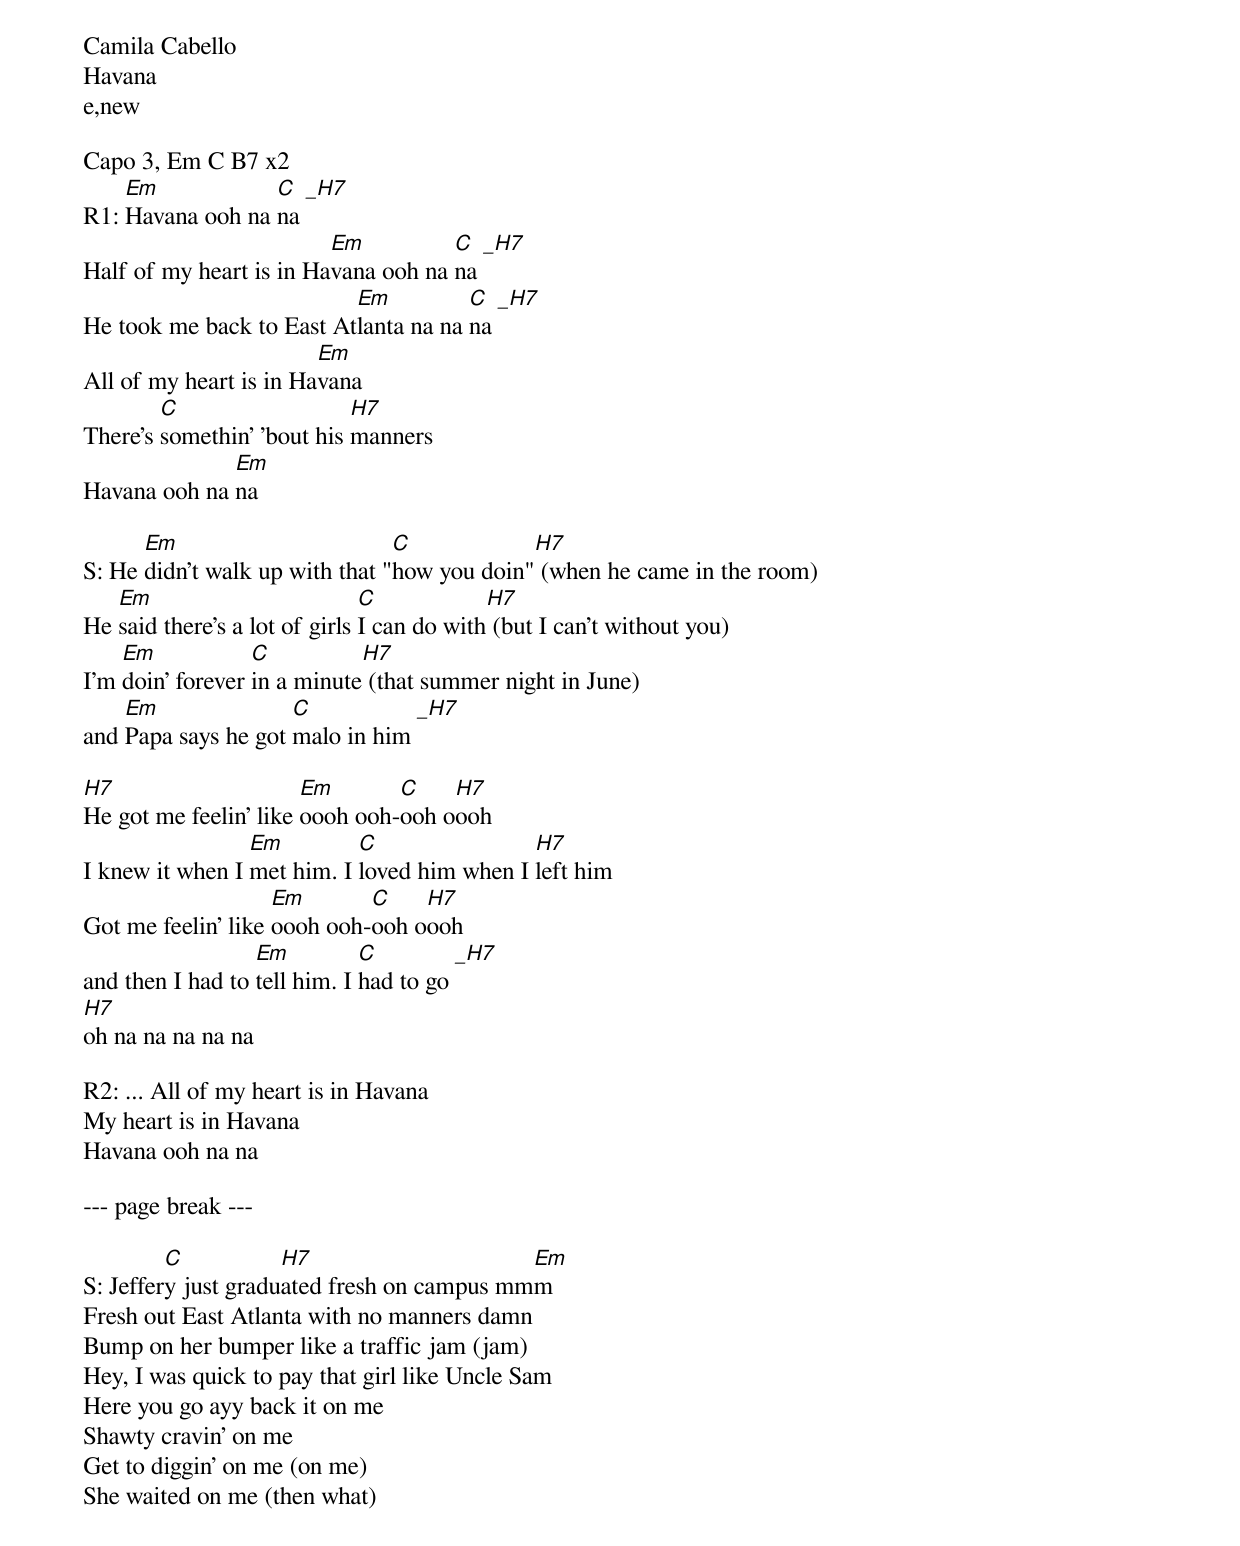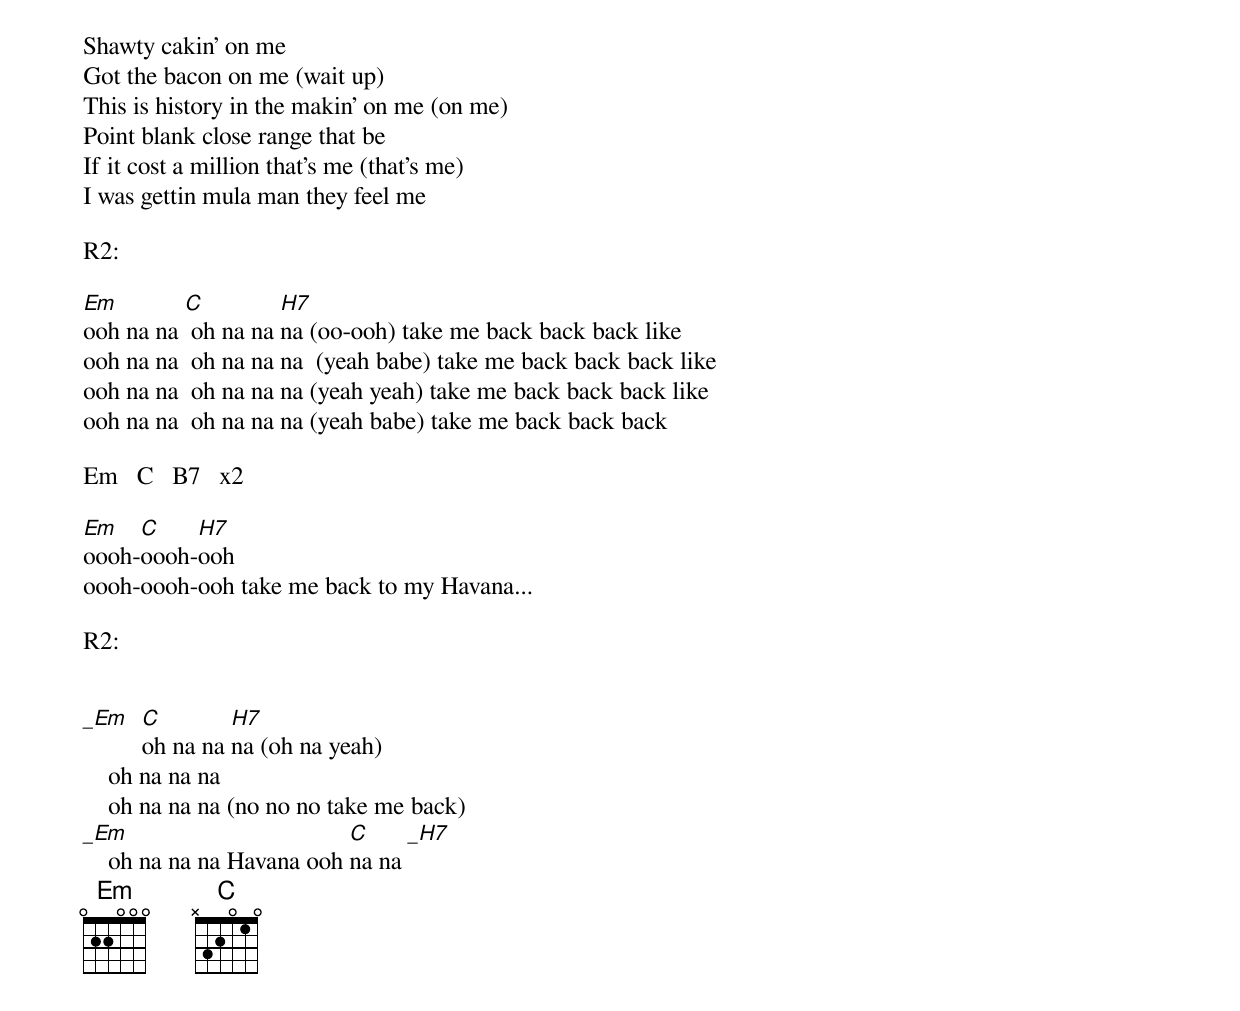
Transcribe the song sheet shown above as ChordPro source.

Camila Cabello
Havana
e,new

Capo 3, Em C B7 x2
R1: [Em]Havana ooh na [C]na [_H7]
Half of my heart is in Ha[Em]vana ooh na [C]na [_H7]
He took me back to East At[Em]lanta na na [C]na [_H7]
All of my heart is in Ha[Em]vana
There's [C]somethin' 'bout his [H7]manners
Havana ooh na [Em]na

S: He [Em]didn't walk up with that "[C]how you doin"[H7] (when he came in the room)
He [Em]said there's a lot of girls [C]I can do with[H7] (but I can't without you)
I'm [Em]doin' forever [C]in a minute[H7] (that summer night in June)
and [Em]Papa says he got [C]malo in him [_H7]

[H7]He got me feelin' like [Em]oooh ooh-[C]ooh o[H7]ooh
I knew it when I [Em]met him. I [C]loved him when I [H7]left him
Got me feelin' like [Em]oooh ooh-[C]ooh o[H7]ooh
and then I had to [Em]tell him. I [C]had to go [_H7]
[H7]oh na na na na na

R2: ... All of my heart is in Havana
My heart is in Havana
Havana ooh na na

--- page break ---

S: Jeffer[C]y just gradu[H7]ated fresh on campus mm[Em]m
Fresh out East Atlanta with no manners damn
Bump on her bumper like a traffic jam (jam)
Hey, I was quick to pay that girl like Uncle Sam
Here you go ayy back it on me
Shawty cravin' on me
Get to diggin' on me (on me)
She waited on me (then what)
Shawty cakin' on me
Got the bacon on me (wait up)
This is history in the makin' on me (on me)
Point blank close range that be
If it cost a million that's me (that's me)
I was gettin mula man they feel me

R2:

[Em]ooh na na [C] oh na na [H7]na (oo-ooh) take me back back back like
ooh na na  oh na na na  (yeah babe) take me back back back like
ooh na na  oh na na na (yeah yeah) take me back back back like
ooh na na  oh na na na (yeah babe) take me back back back

Em   C   B7   x2

[Em]oooh-[C]oooh-[H7]ooh
oooh-oooh-ooh take me back to my Havana...

R2:


[_Em]  [C]oh na na [H7]na (oh na yeah)
    oh na na na
    oh na na na (no no no take me back)
[_Em]    oh na na na Havana ooh [C]na na [_H7]
